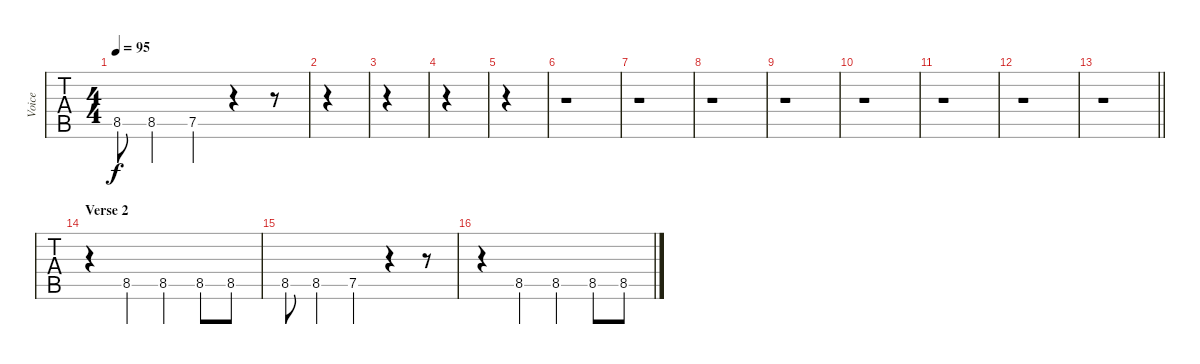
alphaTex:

\track ("Voice" "Voice") {instrument flute}
\staff {tabs}
\tuning (E4 B3 G3 D3 A2 E2) {hide}
\ts (4 4)
\tempo 95
\clef g2
\ks c
8.5.8{dy f} 8.5.4 7.5.4 r.4 r.8 |
|
|
|
|
r.1 |
r.1 |
r.1 |
r.1 |
r.1 |
r.1 |
r.1 |
\barLineRight lightlight
r.1 |
\section ("" "Verse 2")
r.4 8.5.4 8.5.4 8.5.8 8.5.8 |
8.5.8 8.5.4 7.5.4 r.4 r.8 |
r.4 8.5.4 8.5.4 8.5.8 8.5.8
